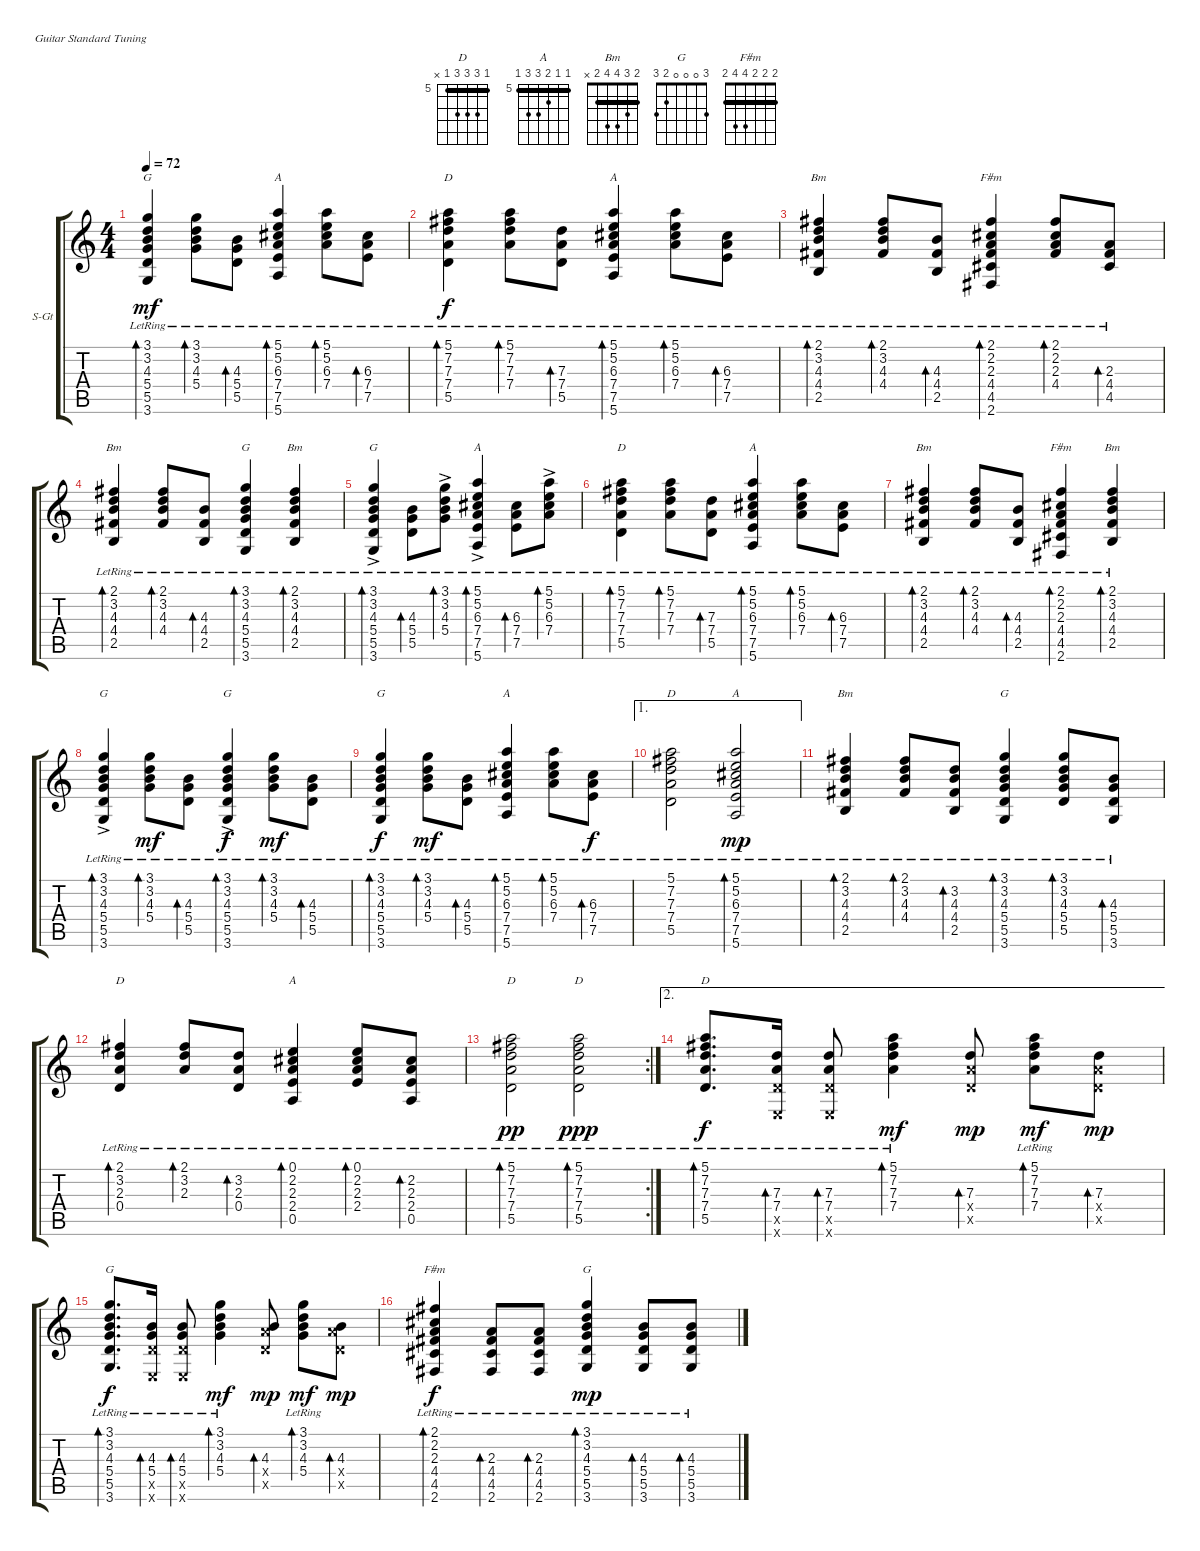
\bracketExtendMode groupsimilarinstruments
\firstSystemTrackNameOrientation horizontal
\otherSystemsTrackNameOrientation horizontal
\track ("½Ú×à¼ªËû" "S-Gt") {instrument acousticguitarsteel}
\staff {score tabs}
\tuning (E4 B3 G3 D3 A2 E2)
\chord ("D" 2 3 2 0 x x) {barre 2}
\chord ("A" 0 2 2 2 0 x)
\chord ("Bm" 2 3 4 4 2 x) {barre 2}
\chord ("G" 3 3 4 5 5 3) {barre (3 3)}
\chord ("A" 5 5 6 7 7 5) {firstfret 5 barre (5 5)}
\chord ("F#m" 2 2 2 4 4 2) {barre (2 2 2)}
\chord ("G" 3 0 0 0 2 3)
\chord ("D" 5 7 7 7 5 x) {firstfret 5 barre 5}
\ts (4 4)
\tempo 72
\clef g2
\ks c
(3.1{lr} 3.2{lr} 4.3{lr} 5.4{lr} 5.5{lr} 3.6{lr}).4{bd 60 ch "G" dy mf} (3.1{lr} 3.2{lr} 4.3{lr} 5.4{lr}).8{bd 60} (4.3{lr} 5.4{lr} 5.5{lr}).8{bd 60} (5.1{lr} 5.2{lr} 6.3{lr} 7.4{lr} 7.5{lr} 5.6{lr}).4{bd 60 ch "A"} (5.1{lr} 5.2{lr} 6.3{lr} 7.4{lr}).8{bd 60} (6.3{lr} 7.4{lr} 7.5{lr}).8{bd 60} |
(5.1{lr} 7.2{lr} 7.3{lr} 7.4{lr} 5.5{lr}).4{bd 60 ch "D" dy f} (5.1{lr} 7.2{lr} 7.3{lr} 7.4{lr}).8{bd 60} (7.3{lr} 7.4{lr} 5.5{lr}).8{bd 60} (5.1{lr} 5.2{lr} 6.3{lr} 7.4{lr} 7.5{lr} 5.6{lr}).4{bd 60 ch "A"} (5.1{lr} 5.2{lr} 6.3{lr} 7.4{lr}).8{bd 60} (6.3{lr} 7.4{lr} 7.5{lr}).8{bd 60} |
(2.1{lr} 3.2{lr} 4.3{lr} 4.4{lr} 2.5{lr}).4{bd 60 ch "Bm"} (2.1{lr} 3.2{lr} 4.3{lr} 4.4{lr}).8{bd 60} (4.3{lr} 4.4{lr} 2.5{lr}).8{bd 60} (2.1{lr} 2.2{lr} 2.3{lr} 4.4{lr} 4.5{lr} 2.6{lr}).4{bd 60 ch "F#m"} (2.1{lr} 2.2{lr} 2.3{lr} 4.4{lr}).8{bd 60} (2.3{lr} 4.4{lr} 4.5{lr}).8{bd 60} |
(2.1{lr} 3.2{lr} 4.3{lr} 4.4{lr} 2.5{lr}).4{bd 60 ch "Bm"} (2.1{lr} 3.2{lr} 4.3{lr} 4.4{lr}).8{bd 60} (4.3{lr} 4.4{lr} 2.5{lr}).8{bd 60} (3.1{lr} 3.2{lr} 4.3{lr} 5.4{lr} 5.5{lr} 3.6{lr}).4{bd 60 ch "G"} (2.1{lr} 3.2{lr} 4.3{lr} 4.4{lr} 2.5{lr}).4{bd 60 ch "Bm"} |
(3.1{lr} 3.2{lr} 4.3{ac lr} 5.4{lr} 5.5{lr} 3.6{lr}).4{bd 60 ch "G"} (4.3{lr} 5.4{lr} 5.5{lr}).8{bd 60} (3.1{lr} 3.2{ac lr} 4.3{lr} 5.4{lr}).8{bd 60} (5.1{lr} 5.2{lr} 6.3{ac lr} 7.4{lr} 7.5{lr} 5.6{lr}).4{bd 60 ch "A"} (6.3{lr} 7.4{lr} 7.5{lr}).8{bd 60} (5.1 5.2{ac} 6.3{lr} 7.4{lr}).8{bd 60} |
(5.1{lr} 7.2{lr} 7.3{lr} 7.4{lr} 5.5{lr}).4{bd 60 ch "D"} (5.1{lr} 7.2{lr} 7.3{lr} 7.4{lr}).8{bd 60} (7.3{lr} 7.4{lr} 5.5{lr}).8{bd 60} (5.1{lr} 5.2{lr} 6.3{lr} 7.4{lr} 7.5{lr} 5.6{lr}).4{bd 60 ch "A"} (5.1{lr} 5.2{lr} 6.3{lr} 7.4{lr}).8{bd 60} (6.3{lr} 7.4{lr} 7.5{lr}).8{bd 60} |
(2.1{lr} 3.2{lr} 4.3{lr} 4.4{lr} 2.5{lr}).4{bd 60 ch "Bm"} (2.1{lr} 3.2{lr} 4.3{lr} 4.4{lr}).8{bd 60} (4.3{lr} 4.4{lr} 2.5{lr}).8{bd 60} (2.1{lr} 2.2{lr} 2.3{lr} 4.4{lr} 4.5{lr} 2.6{lr}).4{bd 60 ch "F#m"} (2.1{lr} 3.2{lr} 4.3{lr} 4.4{lr} 2.5{lr}).4{bd 60 ch "Bm"} |
(3.1{lr} 3.2{lr} 4.3{lr} 5.4{lr} 5.5{lr} 3.6{ac lr}).4{bd 60 ch "G"} (3.1{lr} 3.2{lr} 4.3{lr} 5.4{lr}).8{bd 60 dy mf} (4.3{lr} 5.4{lr} 5.5{lr}).8{bd 60} (3.1{lr} 3.2{lr} 4.3{ac lr} 5.4{lr} 5.5{lr} 3.6{lr}).4{bd 60 ch "G" dy f} (3.1{lr} 3.2{lr} 4.3{lr} 5.4{lr}).8{bd 60 dy mf} (4.3{lr} 5.4{lr} 5.5{lr}).8{bd 60} |
(3.1{lr} 3.2{lr} 4.3{lr} 5.4{lr} 5.5{lr} 3.6{lr}).4{bd 60 ch "G" dy f} (3.1{lr} 3.2{lr} 4.3{lr} 5.4{lr}).8{bd 60 dy mf} (4.3{lr} 5.4{lr} 5.5{lr}).8{bd 60} (5.1{lr} 5.2{lr} 6.3{lr} 7.4{lr} 7.5{lr} 5.6{lr}).4{bd 60 ch "A"} (5.1{lr} 5.2{lr} 6.3{lr} 7.4{lr}).8{bd 60} (6.3{lr} 7.4{lr} 7.5{lr}).8{bd 60 dy f} |
\ae 1
(5.1 7.2 7.3{lr} 7.4 5.5).2{ch "D"} (5.1{lr} 5.2{lr} 6.3{lr} 7.4{lr} 7.5{lr} 5.6{lr}).2{bd 60 ch "A" dy mp} |
(2.1{lr} 3.2{lr} 4.3{lr} 4.4{lr} 2.5{lr}).4{bd 60 ch "Bm"} (2.1{lr} 3.2{lr} 4.3{lr} 4.4{lr}).8{bd 60} (3.2{lr} 4.3{lr} 4.4{lr} 2.5{lr}).8{bd 60} (3.1{lr} 3.2{lr} 4.3{lr} 5.4{lr} 5.5{lr} 3.6{lr}).4{bd 60 ch "G"} (3.1{lr} 3.2{lr} 4.3{lr} 5.4{lr} 5.5{lr}).8{bd 60} (4.3{lr} 5.4{lr} 5.5{lr} 3.6{lr}).8{bd 60} |
(2.1{lr} 3.2{lr} 2.3{lr} 0.4{lr}).4{bd 60 ch "D"} (2.1{lr} 3.2{lr} 2.3{lr}).8{bd 60} (3.2{lr} 2.3{lr} 0.4{lr}).8{bd 60} (0.1{lr} 2.2{lr} 2.3{lr} 2.4{lr} 0.5{lr}).4{bd 60 ch "A"} (0.1{lr} 2.2{lr} 2.3{lr} 2.4{lr}).8{bd 60} (2.2{lr} 2.3{lr} 2.4{lr} 0.5{lr}).8{bd 60} |
\rc 2
(5.1{lr} 7.2{lr} 7.3{lr} 7.4{lr} 5.5{lr}).2{bd 240 ch "D" dy pp} (5.1{lr} 7.2{lr} 7.3{lr} 7.4{lr} 5.5{lr}).2{bd 240 ch "D" dy ppp} |
\ae 2
(5.1{lr} 7.2{lr} 7.3{lr} 7.4{lr} 5.5{lr}).8{d bd 60 ch "D" dy f} (7.3{lr} 7.4{lr} 5.5{x} 0.6{x}).16{bd 60} (7.3{lr} 7.4{lr} 5.5{x} 0.6{x}).8{bd 60} (5.1 7.2{lr} 7.3 7.4).4{bd 60 dy mf} (7.3 7.4{x} 5.5{x}).8{bd 60 dy mp} (5.1{lr} 7.2{lr} 7.3{lr} 7.4{lr}).8{bd 60 dy mf} (7.3 7.4{x} 5.5{x}).8{bd 60 dy mp} |
(3.1{lr} 3.2{lr} 4.3{lr} 5.4{lr} 5.5{lr} 3.6).8{d bd 60 ch "G" dy f} (4.3{lr} 5.4{lr} 5.5{x} 0.6{x}).16{bd 60} (4.3{lr} 5.4{lr} 5.5{x} 0.6{x}).8{bd 60} (3.1 3.2{lr} 4.3 5.4).4{bd 60 dy mf} (4.3 7.4{x} 5.5{x}).8{bd 60 dy mp} (3.1{lr} 3.2{lr} 4.3{lr} 5.4{lr}).8{bd 60 dy mf} (4.3 7.4{x} 5.5{x}).8{bd 60 dy mp} |
(2.1{lr} 2.2{lr} 2.3{lr} 4.4{lr} 4.5{lr} 2.6{lr}).4{bd 60 ch "F#m" dy f} (2.3{lr} 4.4{lr} 4.5 2.6).8{bd 60} (2.3{lr} 4.4{lr} 4.5{lr} 2.6).8{bd 60} (3.1{lr} 3.2{lr} 4.3{lr} 5.4{lr} 5.5{lr} 3.6{lr}).4{bd 60 ch "G" dy mp} (4.3{lr} 5.4{lr} 5.5{lr} 3.6).8{bd 60} (4.3{lr} 5.4{lr} 5.5{lr} 3.6{lr}).8{bd 60}
